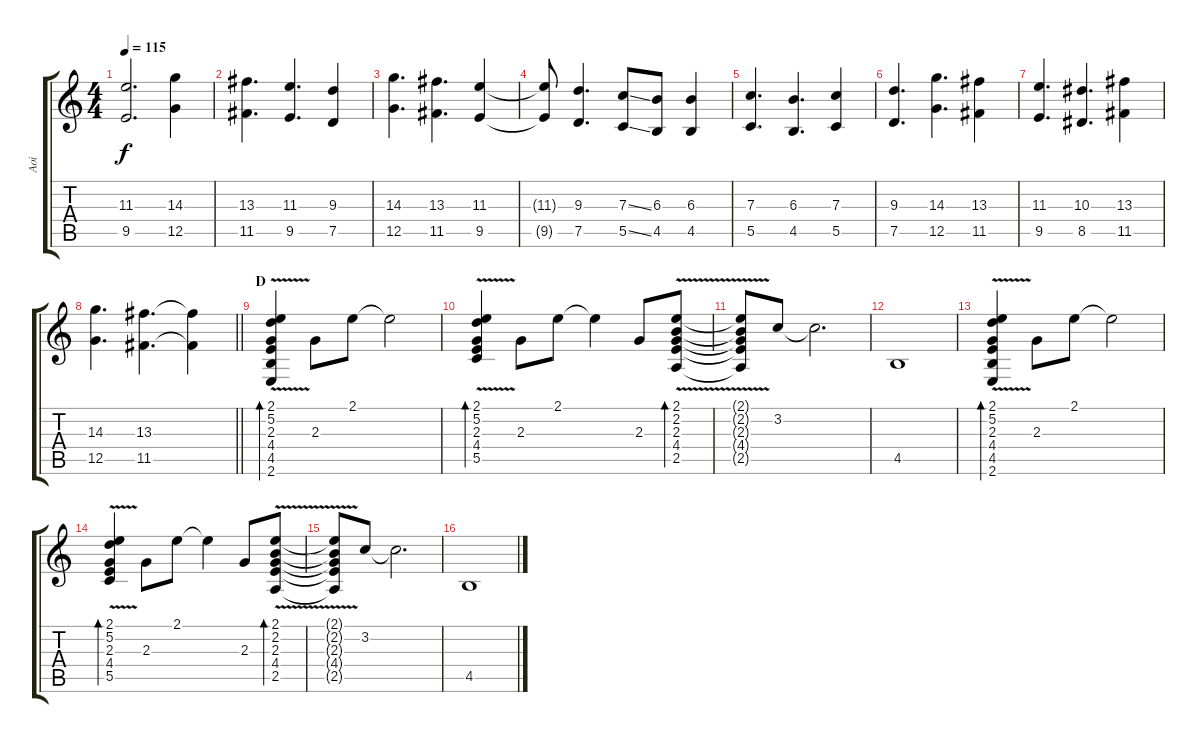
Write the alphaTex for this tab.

\track ("Aoi" "Aoi") {instrument distortionguitar}
\staff {score tabs}
\tuning (D4 A3 F3 C3 G2 D2) {hide}
\ts (4 4)
\tempo 115
\clef g2
\ks c
(11.3 9.5).2{d dy f} (14.3 12.5).4 |
(13.3 11.5).4{d} (11.3 9.5).4{d} (9.3 7.5).4 |
(14.3 12.5).4{d} (13.3 11.5).4{d} (11.3 9.5).4 |
(11.3{t} 9.5{t}).8 (9.3 7.5).4{d} (7.3{ss} 5.5{ss}).8 (6.3 4.5).8 (6.3 4.5).4 |
(7.3 5.5).4{d} (6.3 4.5).4{d} (7.3 5.5).4 |
(9.3 7.5).4{d} (14.3 12.5).4{d} (13.3 11.5).4 |
(11.3 9.5).4{d} (10.3 8.5).4{d} (13.3 11.5).4 |
\barLineRight lightlight
(14.3 12.5).4{d} (13.3 11.5).4{d} (13.3{t} 11.5{t}).4 |
\section ("" "D")
(2.1{v} 5.2{v} 2.3{v} 4.4{v} 4.5{v} 2.6{v}).4{bd 60 instrument electricguitarclean} 2.3.8 2.1.8 2.1{t}.2 |
(2.1{v} 5.2{v} 2.3{v} 4.4{v} 5.5{v}).4{bd 60} 2.3.8 2.1.8 2.1{t}.4 2.3.8 (2.1{v} 2.2{v} 2.3{v} 4.4{v} 2.5{v}).8{bd 60} |
(2.1{t} 2.2{t} 2.3{t} 4.4{t} 2.5{t}).8 3.2.8 3.2{t}.2{d} |
4.5.1 |
(2.1{v} 5.2{v} 2.3{v} 4.4{v} 4.5{v} 2.6{v}).4{bd 60} 2.3.8 2.1.8 2.1{t}.2 |
(2.1{v} 5.2{v} 2.3{v} 4.4{v} 5.5{v}).4{bd 60} 2.3.8 2.1.8 2.1{t}.4 2.3.8 (2.1{v} 2.2{v} 2.3{v} 4.4{v} 2.5{v}).8{bd 60} |
(2.1{t} 2.2{t} 2.3{t} 4.4{t} 2.5{t}).8 3.2.8 3.2{t}.2{d} |
4.5.1
